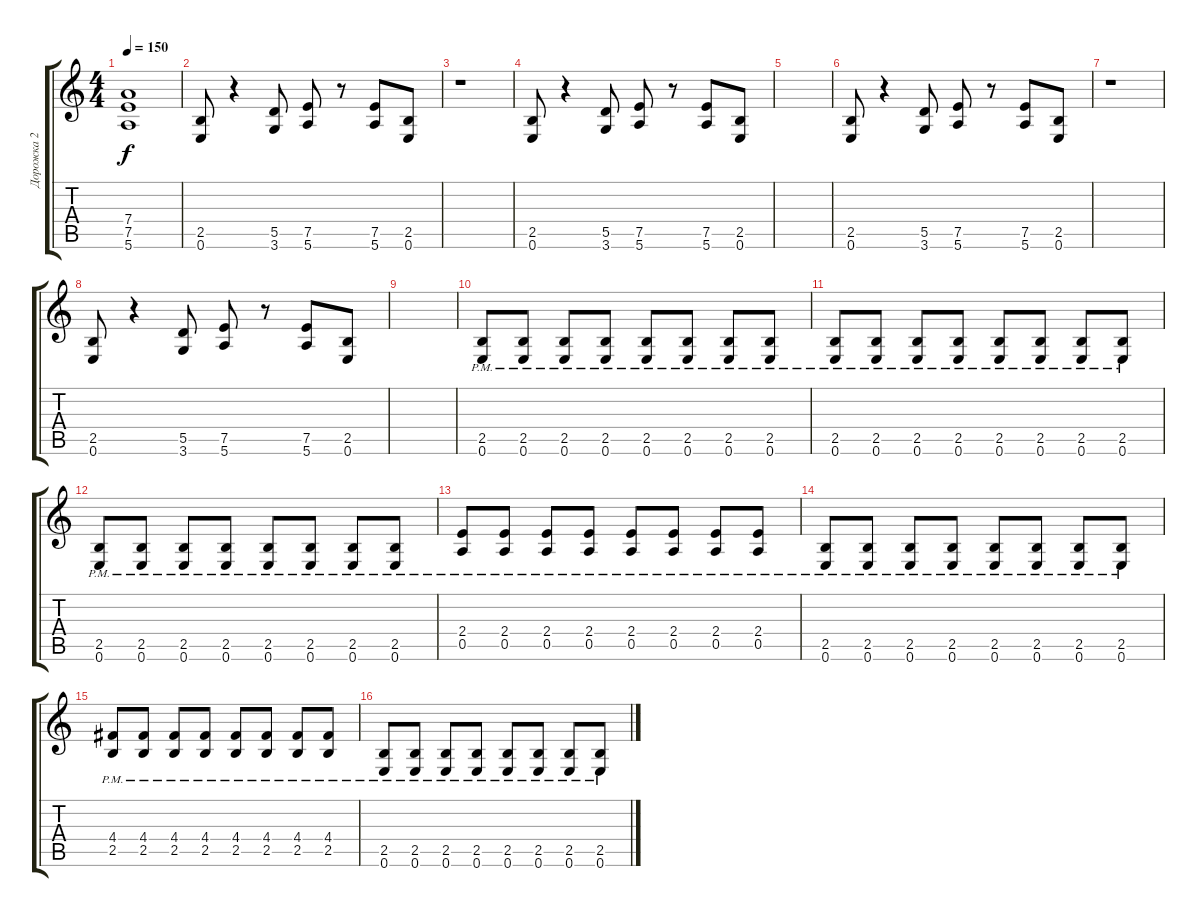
\track ("Дорожка 2" "Дорожка 2") {instrument distortionguitar}
\staff {score tabs}
\tuning (E4 B3 G3 D3 A2 E2) {hide}
\ts (4 4)
\tempo 150
\clef g2
\ks c
(7.4 7.5 5.6).1{dy f} |
(2.5 0.6).8 r.4 (5.5 3.6).8 (7.5 5.6).8 r.8 (7.5 5.6).8 (2.5 0.6).8 |
r.1 |
(2.5 0.6).8 r.4 (5.5 3.6).8 (7.5 5.6).8 r.8 (7.5 5.6).8 (2.5 0.6).8 |
|
(2.5 0.6).8 r.4 (5.5 3.6).8 (7.5 5.6).8 r.8 (7.5 5.6).8 (2.5 0.6).8 |
r.1 |
(2.5 0.6).8 r.4 (5.5 3.6).8 (7.5 5.6).8 r.8 (7.5 5.6).8 (2.5 0.6).8 |
|
(2.5{pm} 0.6{pm}).8 (2.5{pm} 0.6{pm}).8 (2.5{pm} 0.6{pm}).8 (2.5{pm} 0.6{pm}).8 (2.5{pm} 0.6{pm}).8 (2.5{pm} 0.6{pm}).8 (2.5{pm} 0.6{pm}).8 (2.5{pm} 0.6{pm}).8 |
(2.5{pm} 0.6{pm}).8 (2.5{pm} 0.6{pm}).8 (2.5{pm} 0.6{pm}).8 (2.5{pm} 0.6{pm}).8 (2.5{pm} 0.6{pm}).8 (2.5{pm} 0.6{pm}).8 (2.5{pm} 0.6{pm}).8 (2.5{pm} 0.6{pm}).8 |
(2.5{pm} 0.6{pm}).8 (2.5{pm} 0.6{pm}).8 (2.5{pm} 0.6{pm}).8 (2.5{pm} 0.6{pm}).8 (2.5{pm} 0.6{pm}).8 (2.5{pm} 0.6{pm}).8 (2.5{pm} 0.6{pm}).8 (2.5{pm} 0.6{pm}).8 |
(2.4{pm} 0.5{pm}).8 (2.4{pm} 0.5{pm}).8 (2.4{pm} 0.5{pm}).8 (2.4{pm} 0.5{pm}).8 (2.4{pm} 0.5{pm}).8 (2.4{pm} 0.5{pm}).8 (2.4{pm} 0.5{pm}).8 (2.4{pm} 0.5{pm}).8 |
(2.5{pm} 0.6{pm}).8 (2.5{pm} 0.6{pm}).8 (2.5{pm} 0.6{pm}).8 (2.5{pm} 0.6{pm}).8 (2.5{pm} 0.6{pm}).8 (2.5{pm} 0.6{pm}).8 (2.5{pm} 0.6{pm}).8 (2.5{pm} 0.6{pm}).8 |
(4.4{pm} 2.5{pm}).8 (4.4{pm} 2.5{pm}).8 (4.4{pm} 2.5{pm}).8 (4.4{pm} 2.5{pm}).8 (4.4{pm} 2.5{pm}).8 (4.4{pm} 2.5{pm}).8 (4.4{pm} 2.5{pm}).8 (4.4{pm} 2.5{pm}).8 |
(2.5{pm} 0.6{pm}).8 (2.5{pm} 0.6{pm}).8 (2.5{pm} 0.6{pm}).8 (2.5{pm} 0.6{pm}).8 (2.5{pm} 0.6{pm}).8 (2.5{pm} 0.6{pm}).8 (2.5{pm} 0.6{pm}).8 (2.5{pm} 0.6{pm}).8
